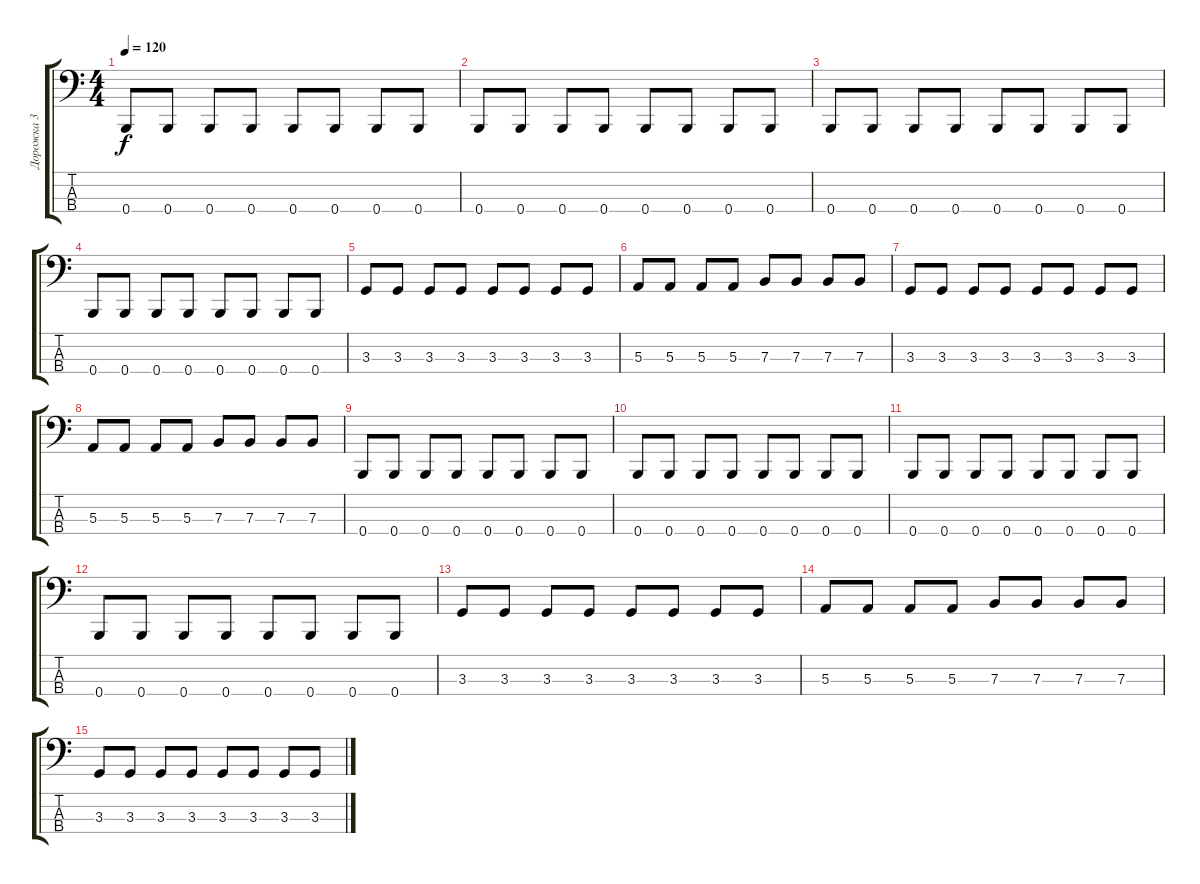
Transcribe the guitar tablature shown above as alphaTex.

\track ("Дорожка 3" "Дорожка 3") {instrument electricbassfinger}
\staff {score tabs}
\tuning (D2 A1 E1 B0) {hide}
\ts (4 4)
\tempo 120
\clef f4
\ks c
0.4.8{dy f} 0.4.8 0.4.8 0.4.8 0.4.8 0.4.8 0.4.8 0.4.8 |
0.4.8 0.4.8 0.4.8 0.4.8 0.4.8 0.4.8 0.4.8 0.4.8 |
0.4.8 0.4.8 0.4.8 0.4.8 0.4.8 0.4.8 0.4.8 0.4.8 |
0.4.8 0.4.8 0.4.8 0.4.8 0.4.8 0.4.8 0.4.8 0.4.8 |
3.3.8 3.3.8 3.3.8 3.3.8 3.3.8 3.3.8 3.3.8 3.3.8 |
5.3.8 5.3.8 5.3.8 5.3.8 7.3.8 7.3.8 7.3.8 7.3.8 |
3.3.8 3.3.8 3.3.8 3.3.8 3.3.8 3.3.8 3.3.8 3.3.8 |
5.3.8 5.3.8 5.3.8 5.3.8 7.3.8 7.3.8 7.3.8 7.3.8 |
0.4.8 0.4.8 0.4.8 0.4.8 0.4.8 0.4.8 0.4.8 0.4.8 |
0.4.8 0.4.8 0.4.8 0.4.8 0.4.8 0.4.8 0.4.8 0.4.8 |
0.4.8 0.4.8 0.4.8 0.4.8 0.4.8 0.4.8 0.4.8 0.4.8 |
0.4.8 0.4.8 0.4.8 0.4.8 0.4.8 0.4.8 0.4.8 0.4.8 |
3.3.8 3.3.8 3.3.8 3.3.8 3.3.8 3.3.8 3.3.8 3.3.8 |
5.3.8 5.3.8 5.3.8 5.3.8 7.3.8 7.3.8 7.3.8 7.3.8 |
3.3.8 3.3.8 3.3.8 3.3.8 3.3.8 3.3.8 3.3.8 3.3.8
